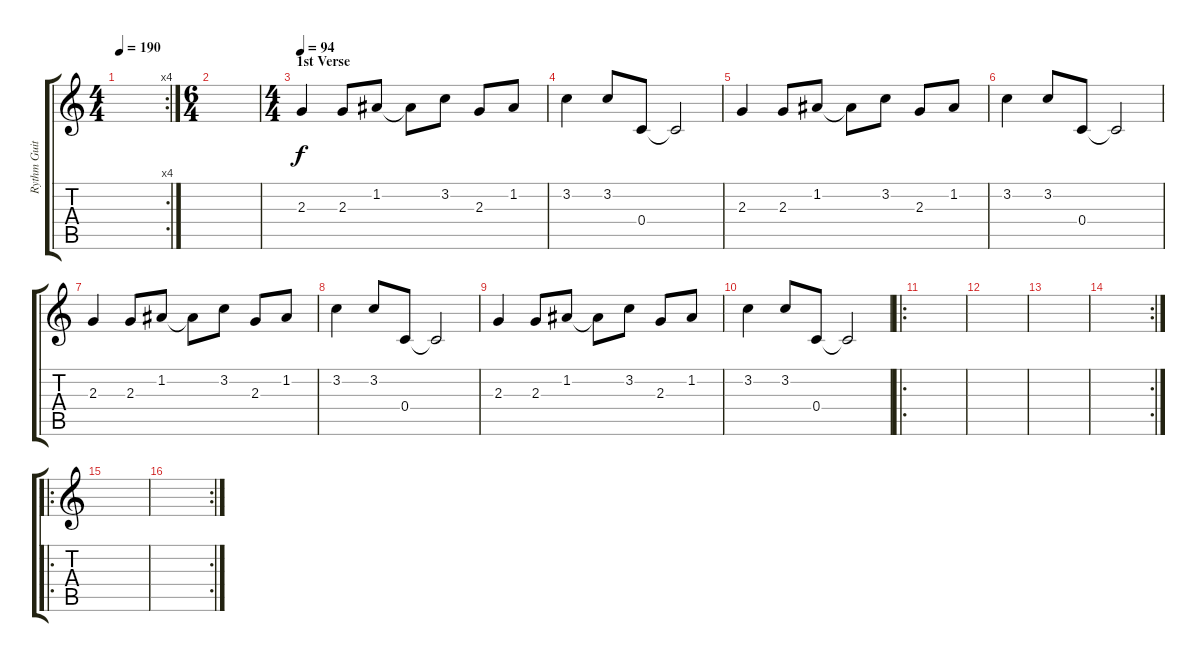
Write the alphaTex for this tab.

\track ("Rythm Guitar III" "Rythm Guit") {instrument electricguitarclean}
\staff {score tabs}
\tuning (D4 A3 F3 C3 G2 C2) {hide}
\rc 4
\ts (4 4)
\tempo 190
\clef g2
\ks c
|
\ts (6 4)
|
\ts (4 4)
\section ("" "1st Verse")
\tempo 94
2.3.4 2.3.8 1.2.8 1.2{t}.8 3.2.8 2.3.8 1.2.8 |
3.2.4 3.2.8 0.4.8 0.4{t}.2 |
2.3.4 2.3.8 1.2.8 1.2{t}.8 3.2.8 2.3.8 1.2.8 |
3.2.4 3.2.8 0.4.8 0.4{t}.2 |
2.3.4 2.3.8 1.2.8 1.2{t}.8 3.2.8 2.3.8 1.2.8 |
3.2.4 3.2.8 0.4.8 0.4{t}.2 |
2.3.4 2.3.8 1.2.8 1.2{t}.8 3.2.8 2.3.8 1.2.8 |
3.2.4 3.2.8 0.4.8 0.4{t}.2 |
\ro
|
|
|
\rc 2
|
\ro
|
\rc 2
